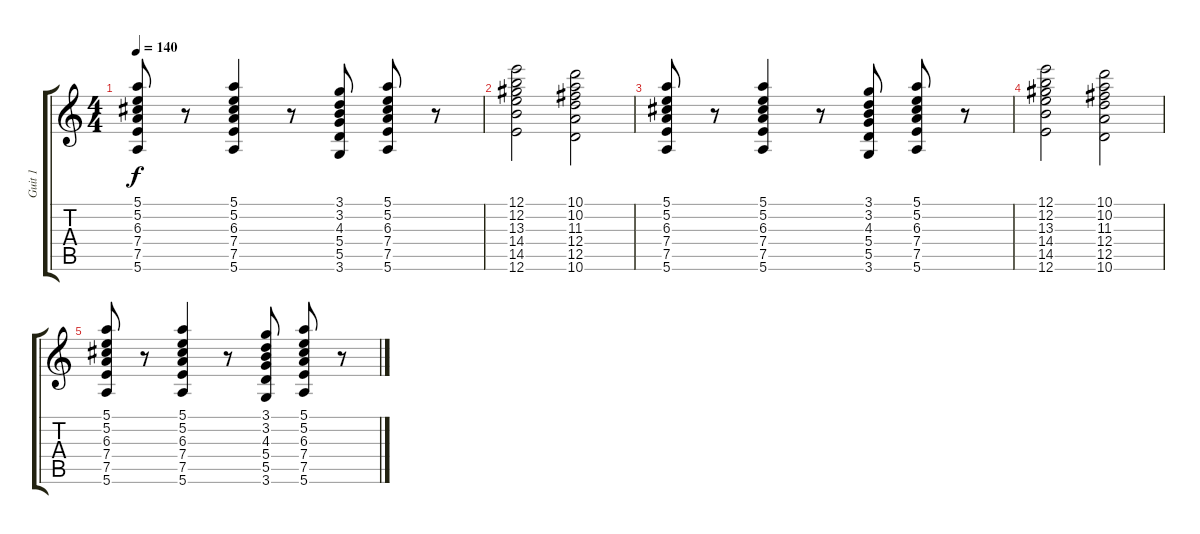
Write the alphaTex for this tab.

\track ("Guit 1" "Guit 1") {instrument electricguitarclean}
\staff {score tabs}
\tuning (E4 B3 G3 D3 A2 E2) {hide}
\ts (4 4)
\tempo 140
\clef g2
\ks c
(5.1 5.2 6.3 7.4 7.5 5.6).8{dy f} r.8 (5.1 5.2 6.3 7.4 7.5 5.6).4 r.8 (3.1 3.2 4.3 5.4 5.5 3.6).8 (5.1 5.2 6.3 7.4 7.5 5.6).8 r.8 |
(12.1 12.2 13.3 14.4 14.5 12.6).2 (10.1 10.2 11.3 12.4 12.5 10.6).2 |
(5.1 5.2 6.3 7.4 7.5 5.6).8 r.8 (5.1 5.2 6.3 7.4 7.5 5.6).4 r.8 (3.1 3.2 4.3 5.4 5.5 3.6).8 (5.1 5.2 6.3 7.4 7.5 5.6).8 r.8 |
(12.1 12.2 13.3 14.4 14.5 12.6).2 (10.1 10.2 11.3 12.4 12.5 10.6).2 |
(5.1 5.2 6.3 7.4 7.5 5.6).8 r.8 (5.1 5.2 6.3 7.4 7.5 5.6).4 r.8 (3.1 3.2 4.3 5.4 5.5 3.6).8 (5.1 5.2 6.3 7.4 7.5 5.6).8 r.8
